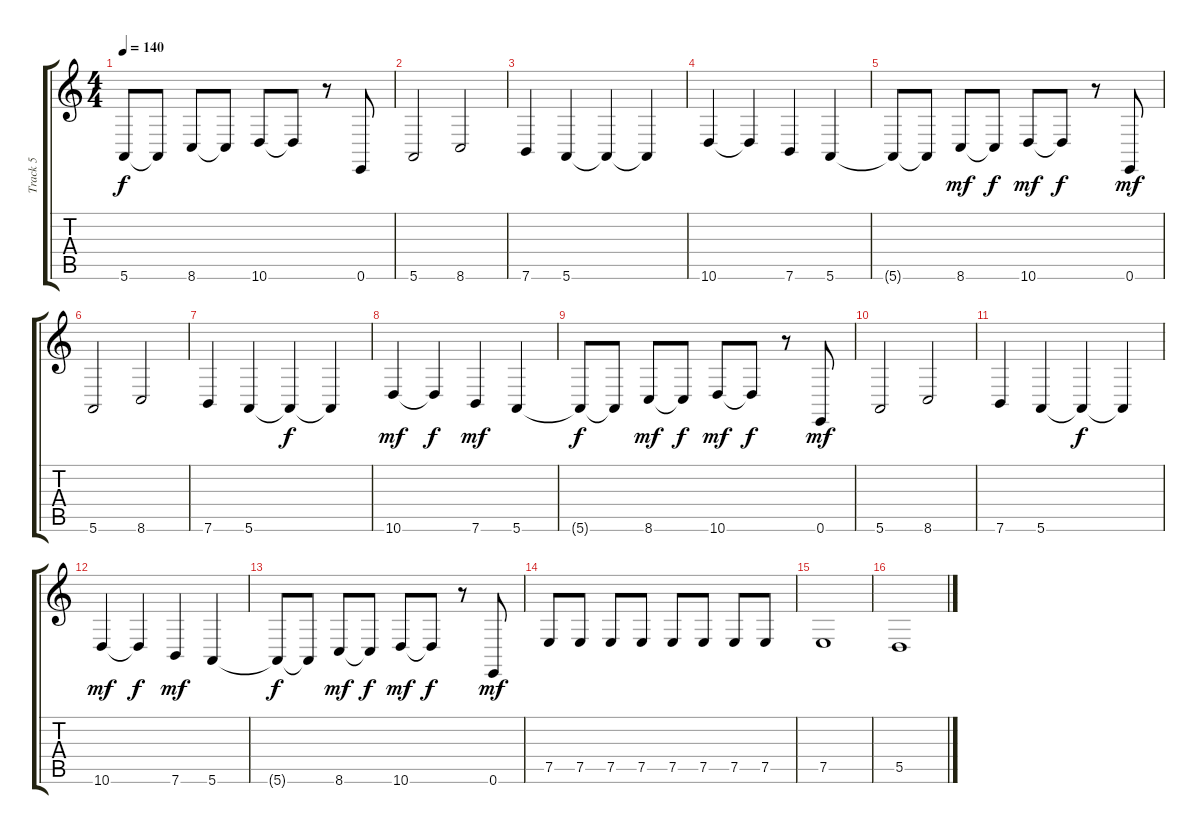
\track ("Track 5" "Track 5") {instrument trombone}
\staff {score tabs}
\tuning (E4 B3 G3 D3 A2 E2) {hide}
\ts (4 4)
\tempo 140
\clef g2
\ks c
5.6{t}.8{dy f} 5.6{t}.8 8.6.8 8.6{t}.8 10.6.8 10.6{t}.8 r.8 0.6.8 |
5.6.2 8.6.2 |
7.6.4 5.6.4 5.6{t}.4 5.6{t}.4 |
10.6.4 10.6{t}.4 7.6.4 5.6.4 |
5.6{t}.8 5.6{t}.8 8.6.8{dy mf} 8.6{t}.8{dy f} 10.6.8{dy mf} 10.6{t}.8{dy f} r.8 0.6.8{dy mf} |
5.6.2 8.6.2 |
7.6.4 5.6.4 5.6{t}.4{dy f} 5.6{t}.4 |
10.6.4{dy mf} 10.6{t}.4{dy f} 7.6.4{dy mf} 5.6.4 |
5.6{t}.8{dy f} 5.6{t}.8 8.6.8{dy mf} 8.6{t}.8{dy f} 10.6.8{dy mf} 10.6{t}.8{dy f} r.8 0.6.8{dy mf} |
5.6.2 8.6.2 |
7.6.4 5.6.4 5.6{t}.4{dy f} 5.6{t}.4 |
10.6.4{dy mf} 10.6{t}.4{dy f} 7.6.4{dy mf} 5.6.4 |
5.6{t}.8{dy f} 5.6{t}.8 8.6.8{dy mf} 8.6{t}.8{dy f} 10.6.8{dy mf} 10.6{t}.8{dy f} r.8 0.6.8{dy mf} |
7.5.8 7.5.8 7.5.8 7.5.8 7.5.8 7.5.8 7.5.8 7.5.8 |
7.5.1 |
5.5.1
